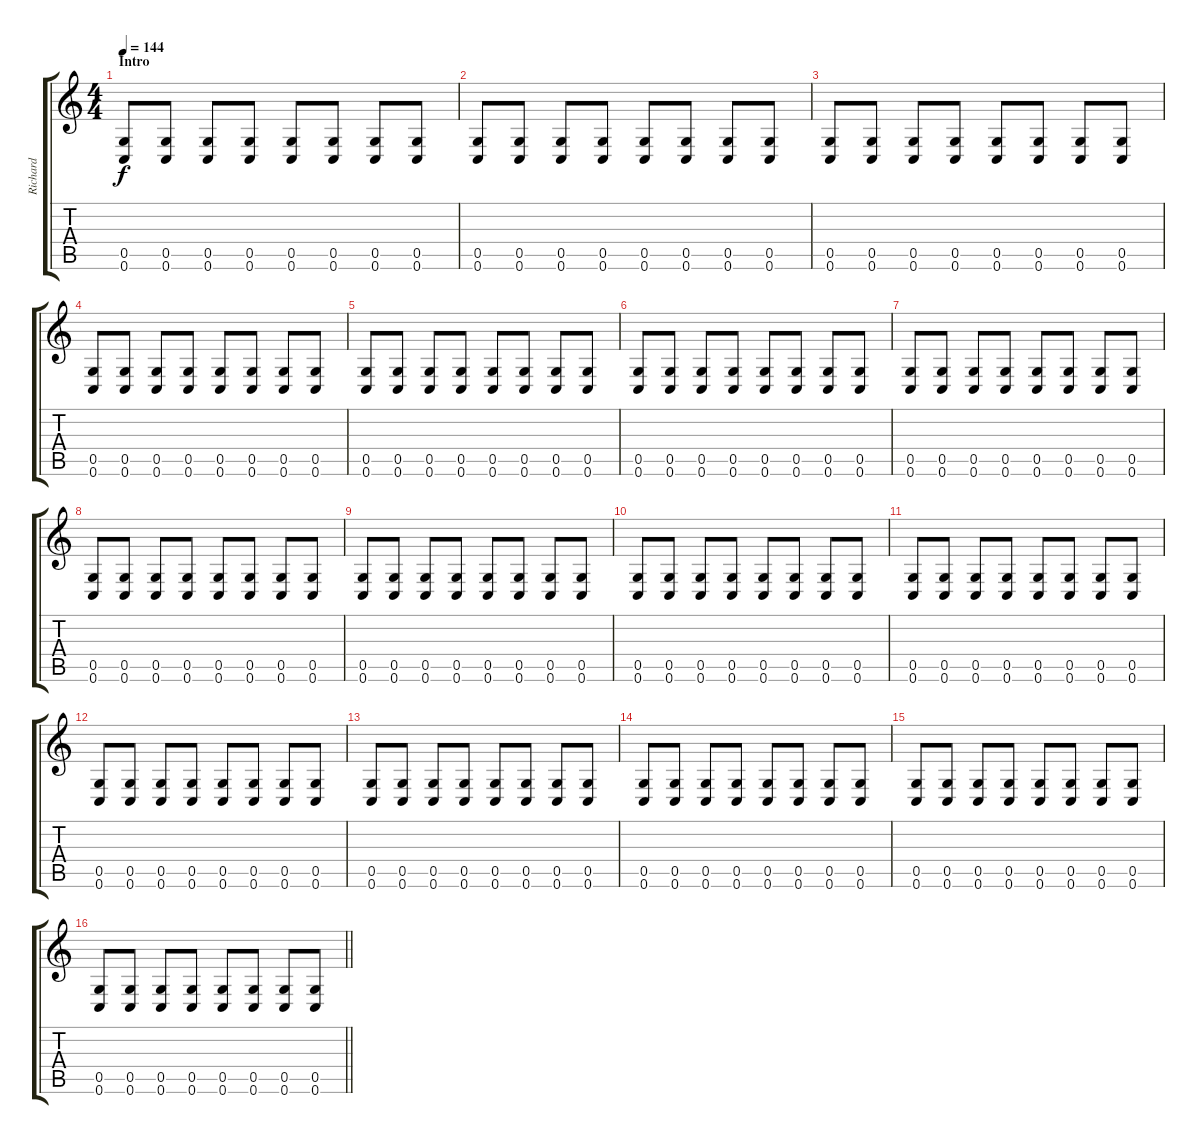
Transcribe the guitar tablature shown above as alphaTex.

\track ("Richard" "Richard") {instrument distortionguitar}
\staff {score tabs}
\tuning (D4 A3 F3 C3 G2 C2) {hide}
\ts (4 4)
\section ("" "Intro")
\tempo 144
\clef g2
\ks c
(0.5 0.6).8{dy f} (0.5 0.6).8 (0.5 0.6).8 (0.5 0.6).8 (0.5 0.6).8 (0.5 0.6).8 (0.5 0.6).8 (0.5 0.6).8 |
(0.5 0.6).8 (0.5 0.6).8 (0.5 0.6).8 (0.5 0.6).8 (0.5 0.6).8 (0.5 0.6).8 (0.5 0.6).8 (0.5 0.6).8 |
(0.5 0.6).8 (0.5 0.6).8 (0.5 0.6).8 (0.5 0.6).8 (0.5 0.6).8 (0.5 0.6).8 (0.5 0.6).8 (0.5 0.6).8 |
(0.5 0.6).8 (0.5 0.6).8 (0.5 0.6).8 (0.5 0.6).8 (0.5 0.6).8 (0.5 0.6).8 (0.5 0.6).8 (0.5 0.6).8 |
(0.5 0.6).8 (0.5 0.6).8 (0.5 0.6).8 (0.5 0.6).8 (0.5 0.6).8 (0.5 0.6).8 (0.5 0.6).8 (0.5 0.6).8 |
(0.5 0.6).8 (0.5 0.6).8 (0.5 0.6).8 (0.5 0.6).8 (0.5 0.6).8 (0.5 0.6).8 (0.5 0.6).8 (0.5 0.6).8 |
(0.5 0.6).8 (0.5 0.6).8 (0.5 0.6).8 (0.5 0.6).8 (0.5 0.6).8 (0.5 0.6).8 (0.5 0.6).8 (0.5 0.6).8 |
(0.5 0.6).8 (0.5 0.6).8 (0.5 0.6).8 (0.5 0.6).8 (0.5 0.6).8 (0.5 0.6).8 (0.5 0.6).8 (0.5 0.6).8 |
(0.5 0.6).8 (0.5 0.6).8 (0.5 0.6).8 (0.5 0.6).8 (0.5 0.6).8 (0.5 0.6).8 (0.5 0.6).8 (0.5 0.6).8 |
(0.5 0.6).8 (0.5 0.6).8 (0.5 0.6).8 (0.5 0.6).8 (0.5 0.6).8 (0.5 0.6).8 (0.5 0.6).8 (0.5 0.6).8 |
(0.5 0.6).8 (0.5 0.6).8 (0.5 0.6).8 (0.5 0.6).8 (0.5 0.6).8 (0.5 0.6).8 (0.5 0.6).8 (0.5 0.6).8 |
(0.5 0.6).8 (0.5 0.6).8 (0.5 0.6).8 (0.5 0.6).8 (0.5 0.6).8 (0.5 0.6).8 (0.5 0.6).8 (0.5 0.6).8 |
(0.5 0.6).8 (0.5 0.6).8 (0.5 0.6).8 (0.5 0.6).8 (0.5 0.6).8 (0.5 0.6).8 (0.5 0.6).8 (0.5 0.6).8 |
(0.5 0.6).8 (0.5 0.6).8 (0.5 0.6).8 (0.5 0.6).8 (0.5 0.6).8 (0.5 0.6).8 (0.5 0.6).8 (0.5 0.6).8 |
(0.5 0.6).8 (0.5 0.6).8 (0.5 0.6).8 (0.5 0.6).8 (0.5 0.6).8 (0.5 0.6).8 (0.5 0.6).8 (0.5 0.6).8 |
\barLineRight lightlight
(0.5 0.6).8 (0.5 0.6).8 (0.5 0.6).8 (0.5 0.6).8 (0.5 0.6).8 (0.5 0.6).8 (0.5 0.6).8 (0.5 0.6).8
